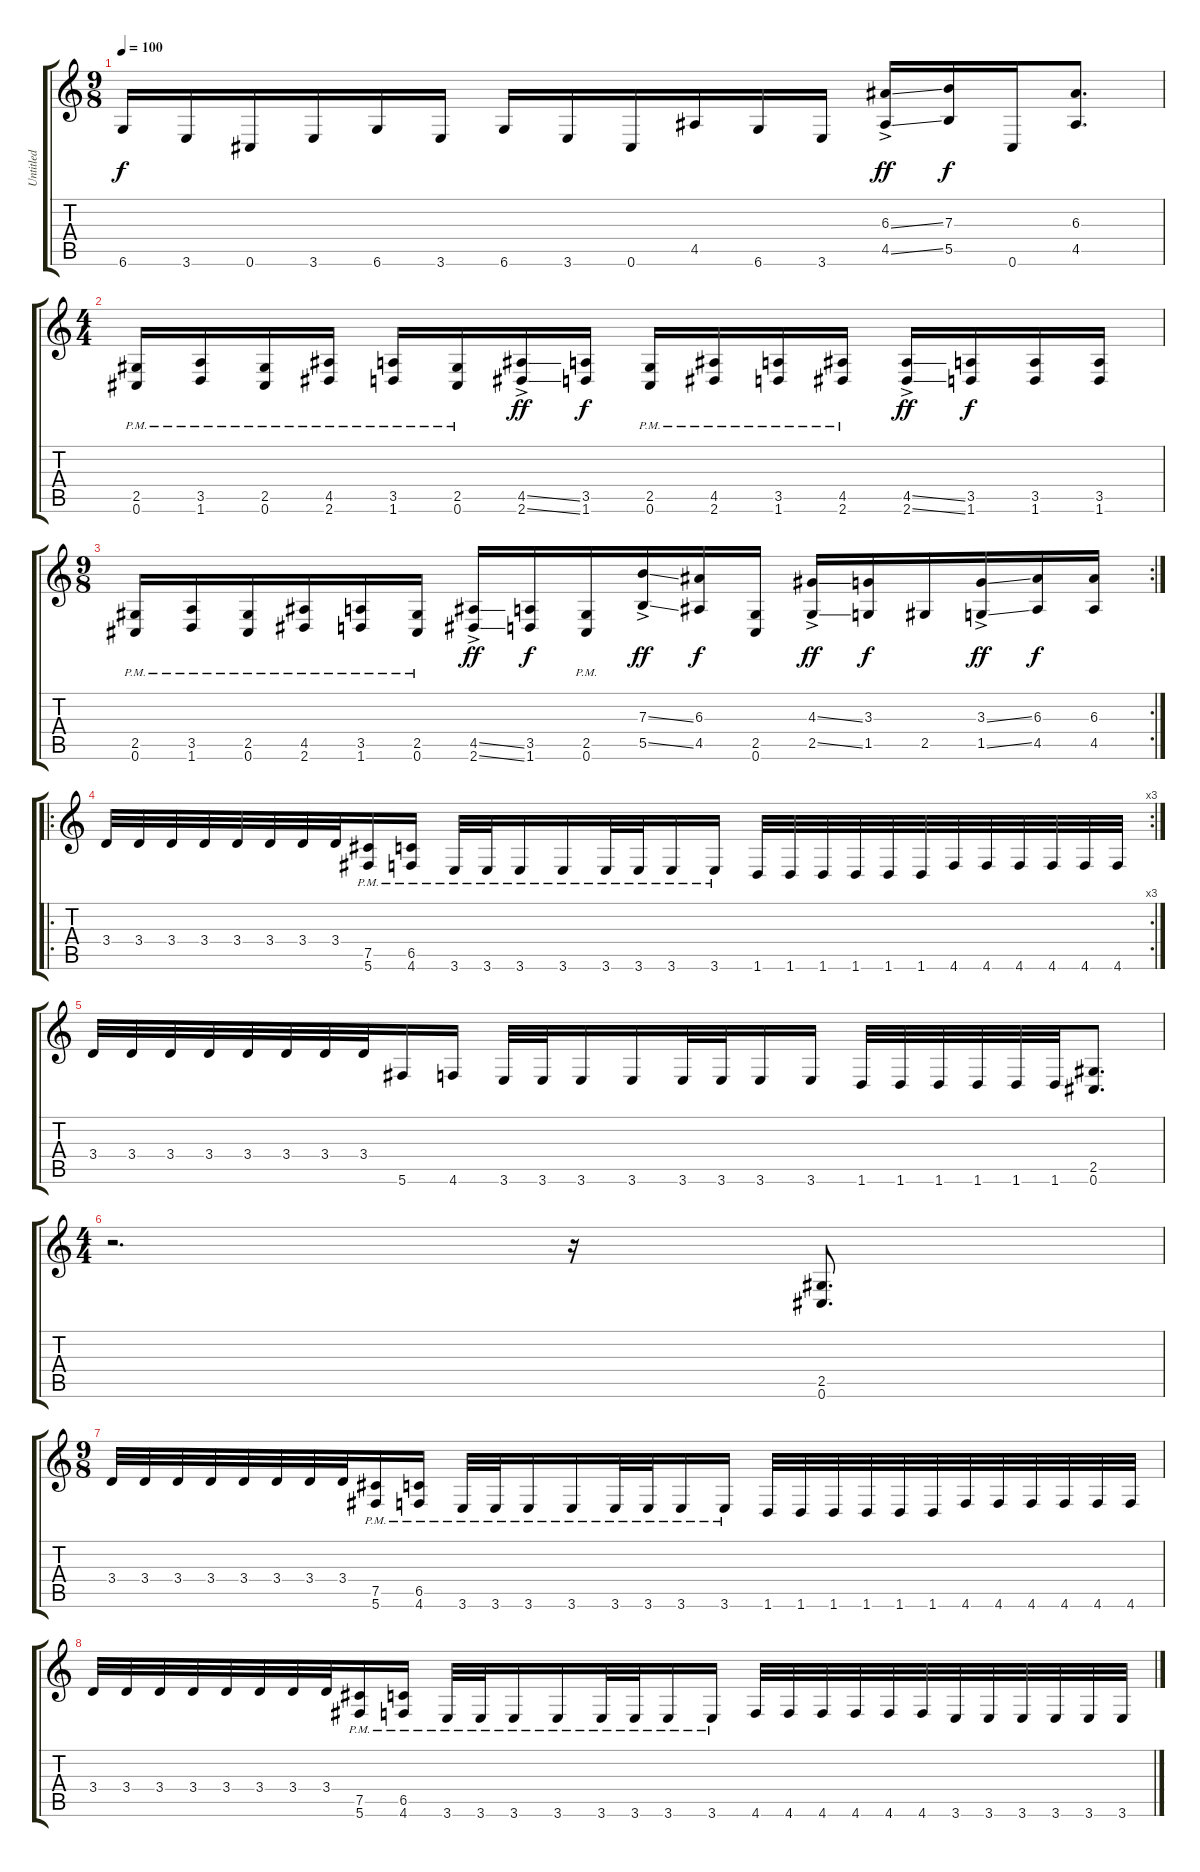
\track ("Untitled" "Untitled") {instrument distortionguitar}
\staff {score tabs}
\tuning (Db4 Ab3 E3 B2 Gb2 Db2) {hide}
\ts (9 8)
\tempo 100
\clef g2
\ks c
6.6.16{dy f} 3.6.16 0.6.16 3.6.16 6.6.16 3.6.16 6.6.16 3.6.16 0.6.16 4.5.16 6.6.16 3.6.16 (6.3{ss ac} 4.5{ss ac}).16{dy ff} (7.3 5.5).16{dy f} 0.6.16 (6.3 4.5).8{d} |
\ts (4 4)
(2.5{pm} 0.6{pm}).16 (3.5{pm} 1.6{pm}).16 (2.5{pm} 0.6{pm}).16 (4.5{pm} 2.6{pm}).16 (3.5{pm} 1.6{pm}).16 (2.5{pm} 0.6{pm}).16 (4.5{ss ac} 2.6{ss ac}).16{dy ff} (3.5 1.6).16{dy f} (2.5{pm} 0.6{pm}).16 (4.5{pm} 2.6{pm}).16 (3.5{pm} 1.6{pm}).16 (4.5{pm} 2.6{pm}).16 (4.5{ss ac} 2.6{ss ac}).16{dy ff} (3.5 1.6).16{dy f} (3.5 1.6).16 (3.5 1.6).16 |
\rc 2
\ts (9 8)
(2.5{pm} 0.6{pm}).16 (3.5{pm} 1.6{pm}).16 (2.5{pm} 0.6{pm}).16 (4.5{pm} 2.6{pm}).16 (3.5{pm} 1.6{pm}).16 (2.5{pm} 0.6{pm}).16 (4.5{ss ac} 2.6{ss ac}).16{dy ff} (3.5 1.6).16{dy f} (2.5{pm} 0.6{pm}).16 (7.3{ss ac} 5.5{ss ac}).16{dy ff} (6.3 4.5).16{dy f} (2.5 0.6).16 (4.3{ss ac} 2.5{ss ac}).16{dy ff} (3.3 1.5).16{dy f} 2.5.16 (3.3{ss ac} 1.5{ss ac}).16{dy ff} (6.3 4.5).16{dy f} (6.3 4.5).16 |
\ro
\rc 3
3.4.32 3.4.32 3.4.32 3.4.32 3.4.32 3.4.32 3.4.32 3.4.32 (7.5{pm} 5.6{pm}).16 (6.5{pm} 4.6{pm}).16 3.6{pm}.32 3.6{pm}.32 3.6{pm}.16 3.6{pm}.16 3.6{pm}.32 3.6{pm}.32 3.6{pm}.16 3.6{pm}.16 1.6.32 1.6.32 1.6.32 1.6.32 1.6.32 1.6.32 4.6.32 4.6.32 4.6.32 4.6.32 4.6.32 4.6.32 |
3.4.32 3.4.32 3.4.32 3.4.32 3.4.32 3.4.32 3.4.32 3.4.32 5.6.16 4.6.16 3.6.32 3.6.32 3.6.16 3.6.16 3.6.32 3.6.32 3.6.16 3.6.16 1.6.32 1.6.32 1.6.32 1.6.32 1.6.32 1.6.32 (2.5 0.6).8{d} |
\ts (4 4)
r.2{d} r.16 (2.5 0.6).8{d} |
\ts (9 8)
3.4.32 3.4.32 3.4.32 3.4.32 3.4.32 3.4.32 3.4.32 3.4.32 (7.5{pm} 5.6{pm}).16 (6.5{pm} 4.6{pm}).16 3.6{pm}.32 3.6{pm}.32 3.6{pm}.16 3.6{pm}.16 3.6{pm}.32 3.6{pm}.32 3.6{pm}.16 3.6{pm}.16 1.6.32 1.6.32 1.6.32 1.6.32 1.6.32 1.6.32 4.6.32 4.6.32 4.6.32 4.6.32 4.6.32 4.6.32 |
3.4.32 3.4.32 3.4.32 3.4.32 3.4.32 3.4.32 3.4.32 3.4.32 (7.5{pm} 5.6{pm}).16 (6.5{pm} 4.6{pm}).16 3.6{pm}.32 3.6{pm}.32 3.6{pm}.16 3.6{pm}.16 3.6{pm}.32 3.6{pm}.32 3.6{pm}.16 3.6{pm}.16 4.6.32 4.6.32 4.6.32 4.6.32 4.6.32 4.6.32 3.6.32 3.6.32 3.6.32 3.6.32 3.6.32 3.6.32
